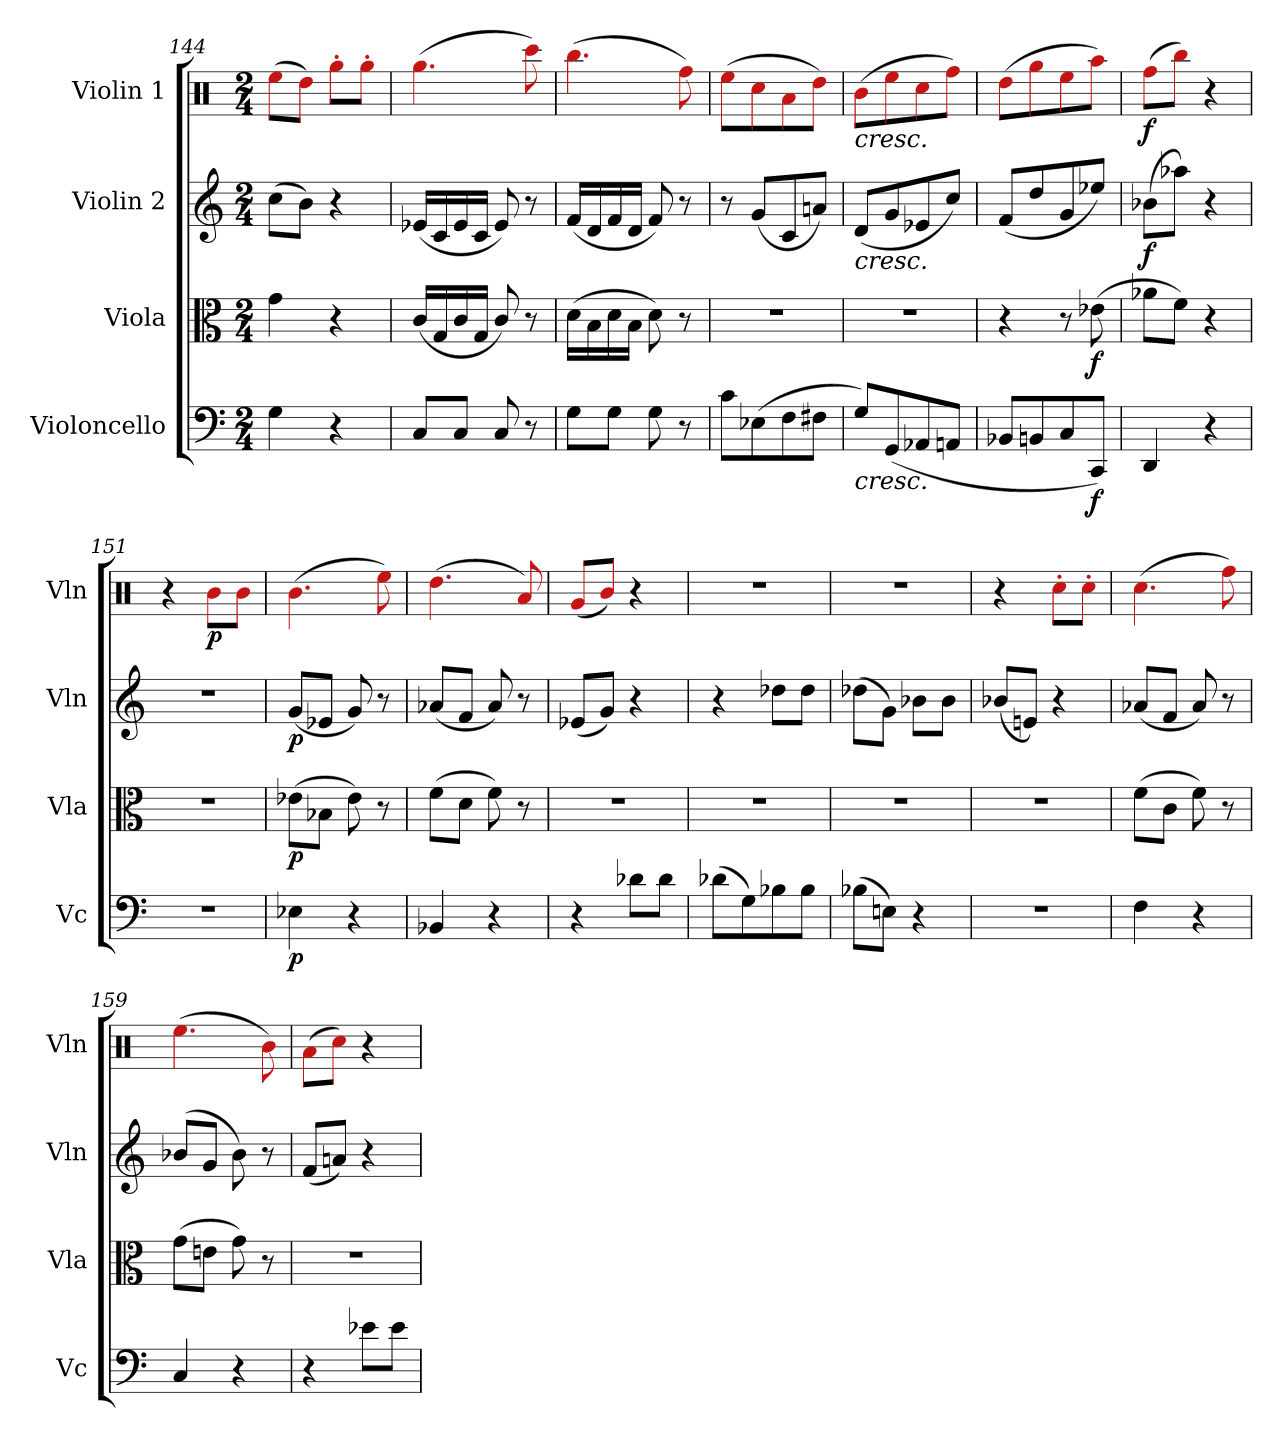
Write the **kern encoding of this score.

**kern	**dynam	**kern	**dynam	**kern	**dynam	**kern	**dynam
*part4	*part4	*part3	*part3	*part2	*part2	*part1	*part1
*staff4	*staff4	*staff3	*staff3	*staff2	*staff2	*staff1	*staff1
*I"Violoncello	*	*I"Viola	*	*I"Violin 2	*	*I"Violin 1	*
*I'Vc	*	*I'Vla	*	*I'Vln	*	*I'Vln	*
*clefF4	*	*clefC3	*	*clefG2	*	*clefX	*
*k[]	*	*k[]	*	*k[]	*	*k[]	*
*M2/4	*	*M2/4	*	*M2/4	*	*M2/4	*
=144	=144	=144	=144	=144	=144	=144	=144
4G\	.	4g\	.	(8cc\L	.	(8ee-X\L	.
.	.	.	.	8b\J)	.	8dd\J)	.
4r	.	4r	.	4r	.	8gg'\L	.
.	.	.	.	.	.	8gg'\J	.
!!LO:PB:g=z
=145	=145	=145	=145	=145	=145	=145	=145
8C/L	.	(16c/LL	.	(16e-X/LL	.	(4.gg\	.
.	.	16G/	.	16c/	.	.	.
8C/J	.	16c/	.	16e-/	.	.	.
.	.	16G/JJ	.	16c/JJ	.	.	.
8C/	.	8c/)	.	8e-/)	.	.	.
8r	.	8r	.	8r	.	8ccc\)	.
=146	=146	=146	=146	=146	=146	=146	=146
8G\L	.	(16d\LL	.	(16f/LL	.	(4.bb\	.
.	.	16B\	.	16d/	.	.	.
8G\J	.	16d\	.	16f/	.	.	.
.	.	16B\JJ	.	16d/JJ	.	.	.
8G\	.	8d\)	.	8f/)	.	.	.
8r	.	8r	.	8r	.	8ff\)	.
=147	=147	=147	=147	=147	=147	=147	=147
8c\L	.	2r	.	8r	.	(8ee-X\L	.
(8E-X\	.	.	.	(8g/L	.	8cc\	.
8F\	.	.	.	8c/	.	8an\	.
8F#X\J	.	.	.	8an/J)	.	8dd\J)	.
=148	=148	=148	=148	=148	=148	=148	=148
!	!	!	!	!	!	!LO:TX:b:i:t=cresc.	!
!	!	!	!	!LO:TX:b:i:t=cresc.	!	!	!
!LO:TX:b:i:t=cresc.	!	!	!	!	!	!	!
8G/L)	.	2r	.	(8d/L	.	(8bn\L	.
(<8GG/	.	.	.	8g/	.	8ee-X\	.
8AA-X/	.	.	.	8e-X/	.	8cc\	.
8AAn/J	.	.	.	8cc/J)	.	8ff\J)	.
=149	=149	=149	=149	=149	=149	=149	=149
8BB-X/L	.	4r	.	(8f/L	.	(8dd\L	.
8BBn/	.	.	.	8dd/	.	8gg\	.
8C/	.	8r	.	8g/	.	8ee-X\	.
!	!LO:DY:b	!	!LO:DY:b	!	!	!	!
8CC/J)	f	(8e-X\	f	8ee-X/J)	.	8aa-X\J)	.
=150	=150	=150	=150	=150	=150	=150	=150
!	!	!	!	!	!LO:DY:b	!	!LO:DY:b
4DD/	.	8a-X\L	.	(8b-X\L	f	(8ff\L	f
.	.	8f\J)	.	8aa-X\J)	.	8bb-X\J)	.
4r	.	4r	.	4r	.	4r	.
=151	=151	=151	=151	=151	=151	=151	=151
2r	.	2r	.	2r	.	4r	.
!	!	!	!	!	!	!	!LO:DY:b
.	.	.	.	.	.	8b-X\L	p
.	.	.	.	.	.	8b\J	.
=152	=152	=152	=152	=152	=152	=152	=152
!	!LO:DY:b	!	!LO:DY:b	!	!LO:DY:b	!	!
4E-X\	p	(8e-X\L	p	(8g/L	p	(4.b-X\	.
.	.	8B-X\J	.	8e-X/J	.	.	.
4r	.	8e-\)	.	8g/)	.	.	.
.	.	8r	.	8r	.	8ee-X\)	.
=153	=153	=153	=153	=153	=153	=153	=153
4BB-X/	.	(8f\L	.	(8a-X/L	.	(4.dd\	.
.	.	8d\J	.	8f/J	.	.	.
4r	.	8f\)	.	8a-/)	.	.	.
.	.	8r	.	8r	.	8a-X/)	.
=154	=154	=154	=154	=154	=154	=154	=154
4r	.	2r	.	(8e-X/L	.	(8g/L	.
.	.	.	.	8g/J)	.	8b-X/J)	.
8d-X\L	.	.	.	4r	.	4r	.
8d-\J	.	.	.	.	.	.	.
=155	=155	=155	=155	=155	=155	=155	=155
(8d-X\L	.	2r	.	4r	.	2r	.
8G\)	.	.	.	.	.	.	.
8B-X\	.	.	.	8dd-X\L	.	.	.
8B-\J	.	.	.	8dd-\J	.	.	.
!!LO:LB:g=z
=156	=156	=156	=156	=156	=156	=156	=156
(8B-X\L	.	2r	.	(8dd-X\L	.	2r	.
8En\J)	.	.	.	8g\J)	.	.	.
4r	.	.	.	8b-X\L	.	.	.
.	.	.	.	8b-\J	.	.	.
=157	=157	=157	=157	=157	=157	=157	=157
2r	.	2r	.	(8b-X/L	.	4r	.
.	.	.	.	8en/J)	.	.	.
.	.	.	.	4r	.	8cc'\L	.
.	.	.	.	.	.	8cc'\J	.
=158	=158	=158	=158	=158	=158	=158	=158
4F\	.	(8f\L	.	(8a-X/L	.	(4.cc\	.
.	.	8c\J	.	8f/J	.	.	.
4r	.	8f\)	.	8a-/)	.	.	.
.	.	8r	.	8r	.	8ff\)	.
=159	=159	=159	=159	=159	=159	=159	=159
4C/	.	(8g\L	.	(8b-X/L	.	(4.een\	.
.	.	8en\J	.	8g/J	.	.	.
4r	.	8g\)	.	8b-\)	.	.	.
.	.	8r	.	8r	.	8b-X\)	.
=160	=160	=160	=160	=160	=160	=160	=160
4r	.	2r	.	(8f/L	.	(8an\L	.
.	.	.	.	8an/J)	.	8cc\J)	.
8e-X\L	.	.	.	4r	.	4r	.
8e-\J	.	.	.	.	.	.	.
=	=	=	=	=	=	=	=
*-	*-	*-	*-	*-	*-	*-	*-
